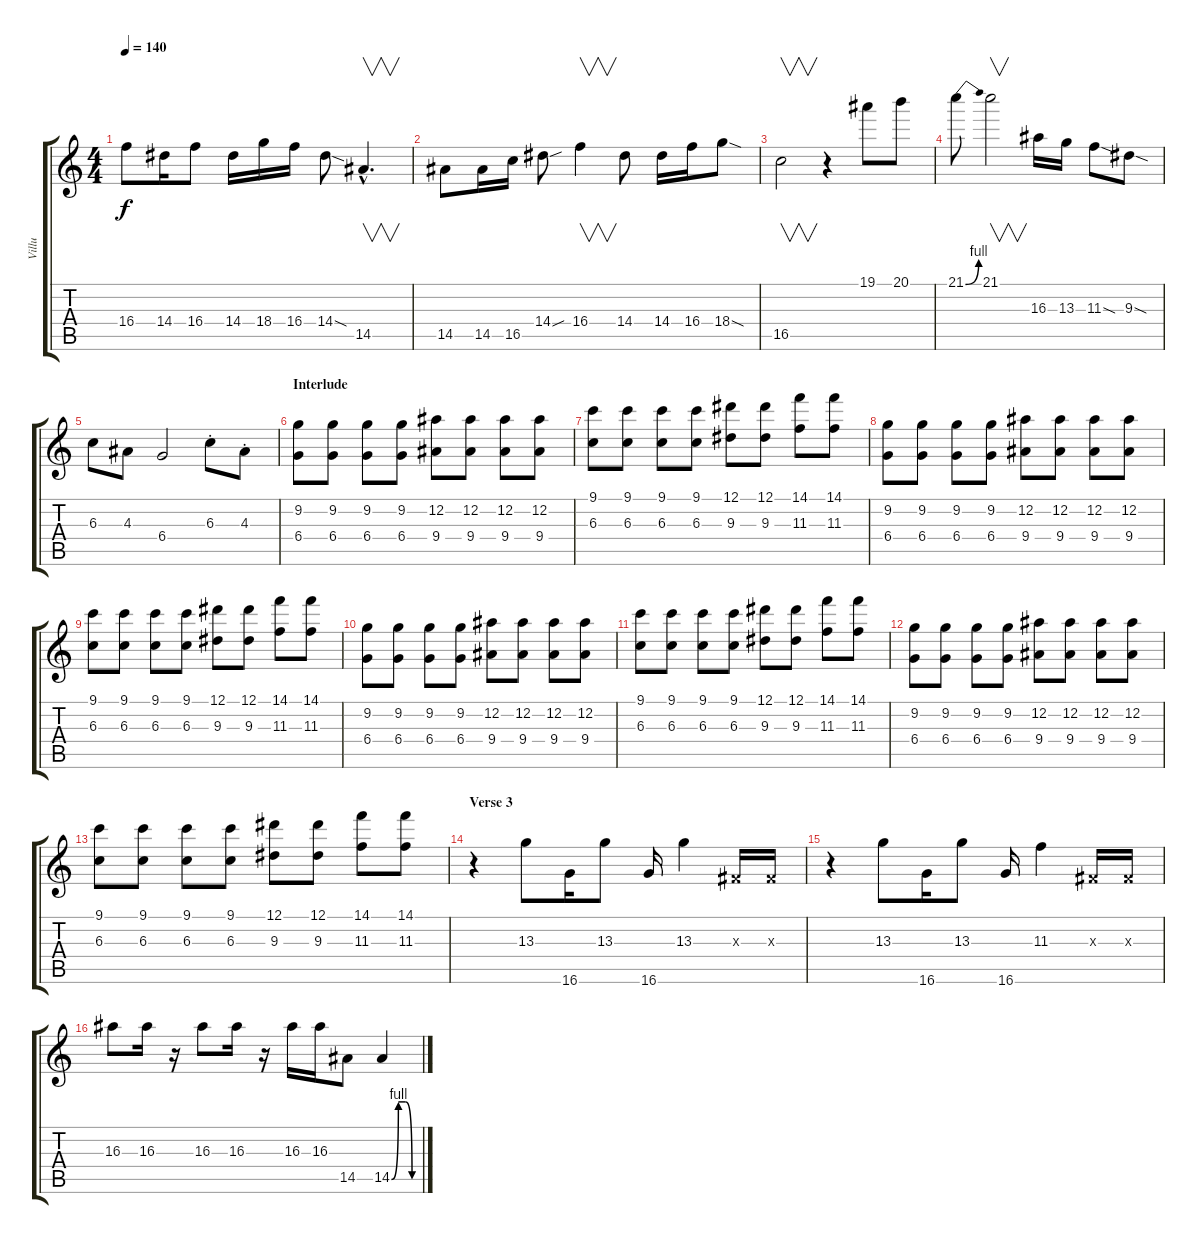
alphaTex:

\track ("Villu" "Villu") {instrument distortionguitar}
\staff {score tabs}
\tuning (Eb4 Bb3 Gb3 Db3 Ab2 Eb2) {hide}
\ts (4 4)
\tempo 140
\clef g2
\ks c
16.4.8{dy f} 14.4.16 16.4.8 14.4.16 18.4.16 16.4.16 14.4{sod}.8 14.5{hac}.4{v d} |
14.5.8 14.5.16 16.5.16 14.4{sou}.8 16.4.4{v} 14.4.8 14.4.16 16.4.16 18.4{sod}.8 |
16.5.2{v} r.4 19.1.8 20.1.8 |
21.1{be (bend 0 0 60 4)}.8 21.1.2{v} 16.3.16 13.3.16 11.3{sod}.8 9.3{sod}.8 |
6.3.8 4.3.8 6.4.2 6.3{st}.8 4.3{st}.8 |
\section ("" "Interlude")
(9.2 6.4).8 (9.2 6.4).8 (9.2 6.4).8 (9.2 6.4).8 (12.2 9.4).8 (12.2 9.4).8 (12.2 9.4).8 (12.2 9.4).8 |
(9.1 6.3).8 (9.1 6.3).8 (9.1 6.3).8 (9.1 6.3).8 (12.1 9.3).8 (12.1 9.3).8 (14.1 11.3).8 (14.1 11.3).8 |
(9.2 6.4).8 (9.2 6.4).8 (9.2 6.4).8 (9.2 6.4).8 (12.2 9.4).8 (12.2 9.4).8 (12.2 9.4).8 (12.2 9.4).8 |
(9.1 6.3).8 (9.1 6.3).8 (9.1 6.3).8 (9.1 6.3).8 (12.1 9.3).8 (12.1 9.3).8 (14.1 11.3).8 (14.1 11.3).8 |
(9.2 6.4).8 (9.2 6.4).8 (9.2 6.4).8 (9.2 6.4).8 (12.2 9.4).8 (12.2 9.4).8 (12.2 9.4).8 (12.2 9.4).8 |
(9.1 6.3).8 (9.1 6.3).8 (9.1 6.3).8 (9.1 6.3).8 (12.1 9.3).8 (12.1 9.3).8 (14.1 11.3).8 (14.1 11.3).8 |
(9.2 6.4).8 (9.2 6.4).8 (9.2 6.4).8 (9.2 6.4).8 (12.2 9.4).8 (12.2 9.4).8 (12.2 9.4).8 (12.2 9.4).8 |
(9.1 6.3).8 (9.1 6.3).8 (9.1 6.3).8 (9.1 6.3).8 (12.1 9.3).8 (12.1 9.3).8 (14.1 11.3).8 (14.1 11.3).8 |
\section ("" "Verse 3")
r.4 13.3.8 16.6.16 13.3.8 16.6.16 13.3.4 0.3{x}.16 0.3{x}.16 |
r.4 13.3.8 16.6.16 13.3.8 16.6.16 11.3.4 0.3{x}.16 0.3{x}.16 |
16.3.8 16.3.16 r.16 16.3.8 16.3.16 r.16 16.3.16 16.3.16 14.5.8 14.5{be (custom 0 0 15 4 30 4 45 0 60 0)}.4
